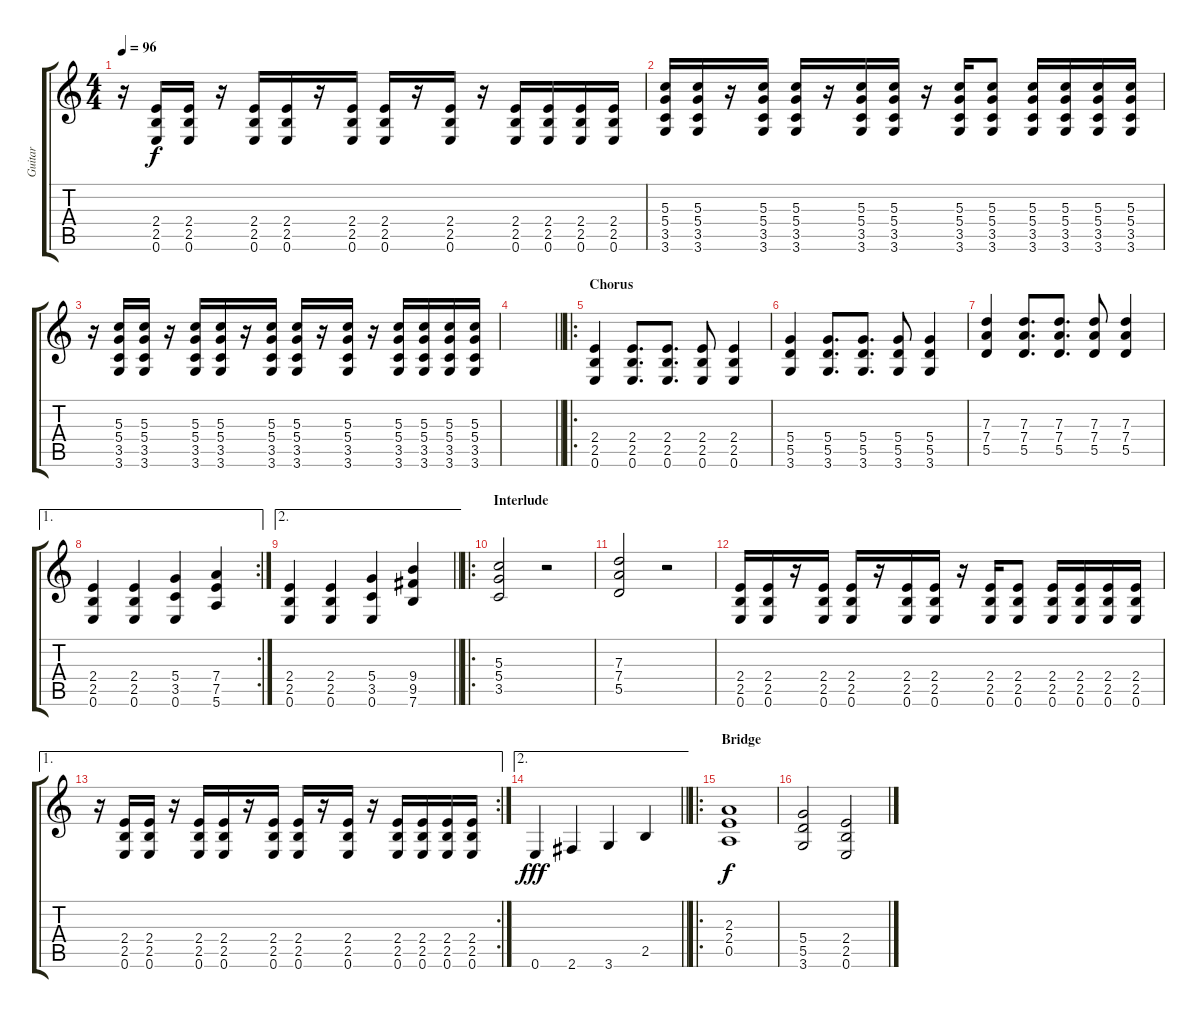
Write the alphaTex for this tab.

\track ("Guitar" "Guitar") {instrument distortionguitar}
\staff {score tabs}
\tuning (E4 B3 G3 D3 A2 E2) {hide}
\ts (4 4)
\tempo 96
\clef g2
\ks c
r.16{dy f} (2.4 2.5 0.6).16 (2.4 2.5 0.6).16 r.16 (2.4 2.5 0.6).16 (2.4 2.5 0.6).16 r.16 (2.4 2.5 0.6).16 (2.4 2.5 0.6).16 r.16 (2.4 2.5 0.6).16 r.16 (2.4 2.5 0.6).16 (2.4 2.5 0.6).16 (2.4 2.5 0.6).16 (2.4 2.5 0.6).16 |
(5.3 5.4 3.5 3.6).16 (5.3 5.4 3.5 3.6).16 r.16 (5.3 5.4 3.5 3.6).16 (5.3 5.4 3.5 3.6).16 r.16 (5.3 5.4 3.5 3.6).16 (5.3 5.4 3.5 3.6).16 r.16 (5.3 5.4 3.5 3.6).16 (5.3 5.4 3.5 3.6).8 (5.3 5.4 3.5 3.6).16 (5.3 5.4 3.5 3.6).16 (5.3 5.4 3.5 3.6).16 (5.3 5.4 3.5 3.6).16 |
r.16 (5.3 5.4 3.5 3.6).16 (5.3 5.4 3.5 3.6).16 r.16 (5.3 5.4 3.5 3.6).16 (5.3 5.4 3.5 3.6).16 r.16 (5.3 5.4 3.5 3.6).16 (5.3 5.4 3.5 3.6).16 r.16 (5.3 5.4 3.5 3.6).16 r.16 (5.3 5.4 3.5 3.6).16 (5.3 5.4 3.5 3.6).16 (5.3 5.4 3.5 3.6).16 (5.3 5.4 3.5 3.6).16 |
\barLineRight lightlight
|
\ro
\section ("" "Chorus")
(2.4 2.5 0.6).4 (2.4 2.5 0.6).8{d} (2.4 2.5 0.6).8{d} (2.4 2.5 0.6).8 (2.4 2.5 0.6).4 |
(5.4 5.5 3.6).4 (5.4 5.5 3.6).8{d} (5.4 5.5 3.6).8{d} (5.4 5.5 3.6).8 (5.4 5.5 3.6).4 |
(7.3 7.4 5.5).4 (7.3 7.4 5.5).8{d} (7.3 7.4 5.5).8{d} (7.3 7.4 5.5).8 (7.3 7.4 5.5).4 |
\ae 1
\rc 2
(2.4 2.5 0.6).4 (2.4 2.5 0.6).4 (5.4 3.5 0.6).4 (7.4 7.5 5.6).4 |
\ae 2
\barLineRight lightlight
(2.4 2.5 0.6).4 (2.4 2.5 0.6).4 (5.4 3.5 0.6).4 (9.4 9.5 7.6).4 |
\ro
\section ("" "Interlude")
(5.3 5.4 3.5).2 r.2 |
(7.3 7.4 5.5).2 r.2 |
(2.4 2.5 0.6).16 (2.4 2.5 0.6).16 r.16 (2.4 2.5 0.6).16 (2.4 2.5 0.6).16 r.16 (2.4 2.5 0.6).16 (2.4 2.5 0.6).16 r.16 (2.4 2.5 0.6).16 (2.4 2.5 0.6).8 (2.4 2.5 0.6).16 (2.4 2.5 0.6).16 (2.4 2.5 0.6).16 (2.4 2.5 0.6).16 |
\ae 1
\rc 2
r.16 (2.4 2.5 0.6).16 (2.4 2.5 0.6).16 r.16 (2.4 2.5 0.6).16 (2.4 2.5 0.6).16 r.16 (2.4 2.5 0.6).16 (2.4 2.5 0.6).16 r.16 (2.4 2.5 0.6).16 r.16 (2.4 2.5 0.6).16 (2.4 2.5 0.6).16 (2.4 2.5 0.6).16 (2.4 2.5 0.6).16 |
\ae 2
\barLineRight lightlight
0.6.4{dy fff} 2.6.4 3.6.4 2.5.4 |
\ro
\section ("" "Bridge")
(2.3 2.4 0.5).1{dy f} |
(5.4 5.5 3.6).2 (2.4 2.5 0.6).2
